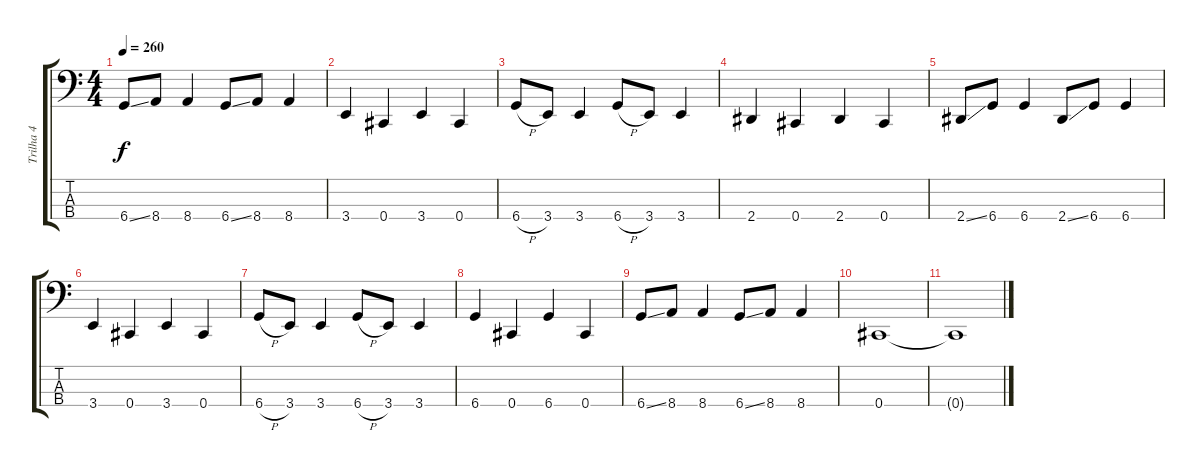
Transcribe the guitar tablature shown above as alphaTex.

\track ("Trilha 4" "Trilha 4") {instrument slapbass1}
\staff {score tabs}
\tuning (Gb2 Db2 Ab1 Db1) {hide}
\ts (4 4)
\tempo 260
\clef f4
\ks c
6.4{ss}.8{dy f} 8.4.8 8.4.4 6.4{ss}.8 8.4.8 8.4.4 |
3.4.4 0.4.4 3.4.4 0.4.4 |
6.4{h}.8 3.4.8 3.4.4 6.4{h}.8 3.4.8 3.4.4 |
2.4.4 0.4.4 2.4.4 0.4.4 |
2.4{ss}.8 6.4.8 6.4.4 2.4{ss}.8 6.4.8 6.4.4 |
3.4.4 0.4.4 3.4.4 0.4.4 |
6.4{h}.8 3.4.8 3.4.4 6.4{h}.8 3.4.8 3.4.4 |
6.4.4 0.4.4 6.4.4 0.4.4 |
6.4{ss}.8 8.4.8 8.4.4 6.4{ss}.8 8.4.8 8.4.4 |
0.4.1 |
0.4{t}.1
